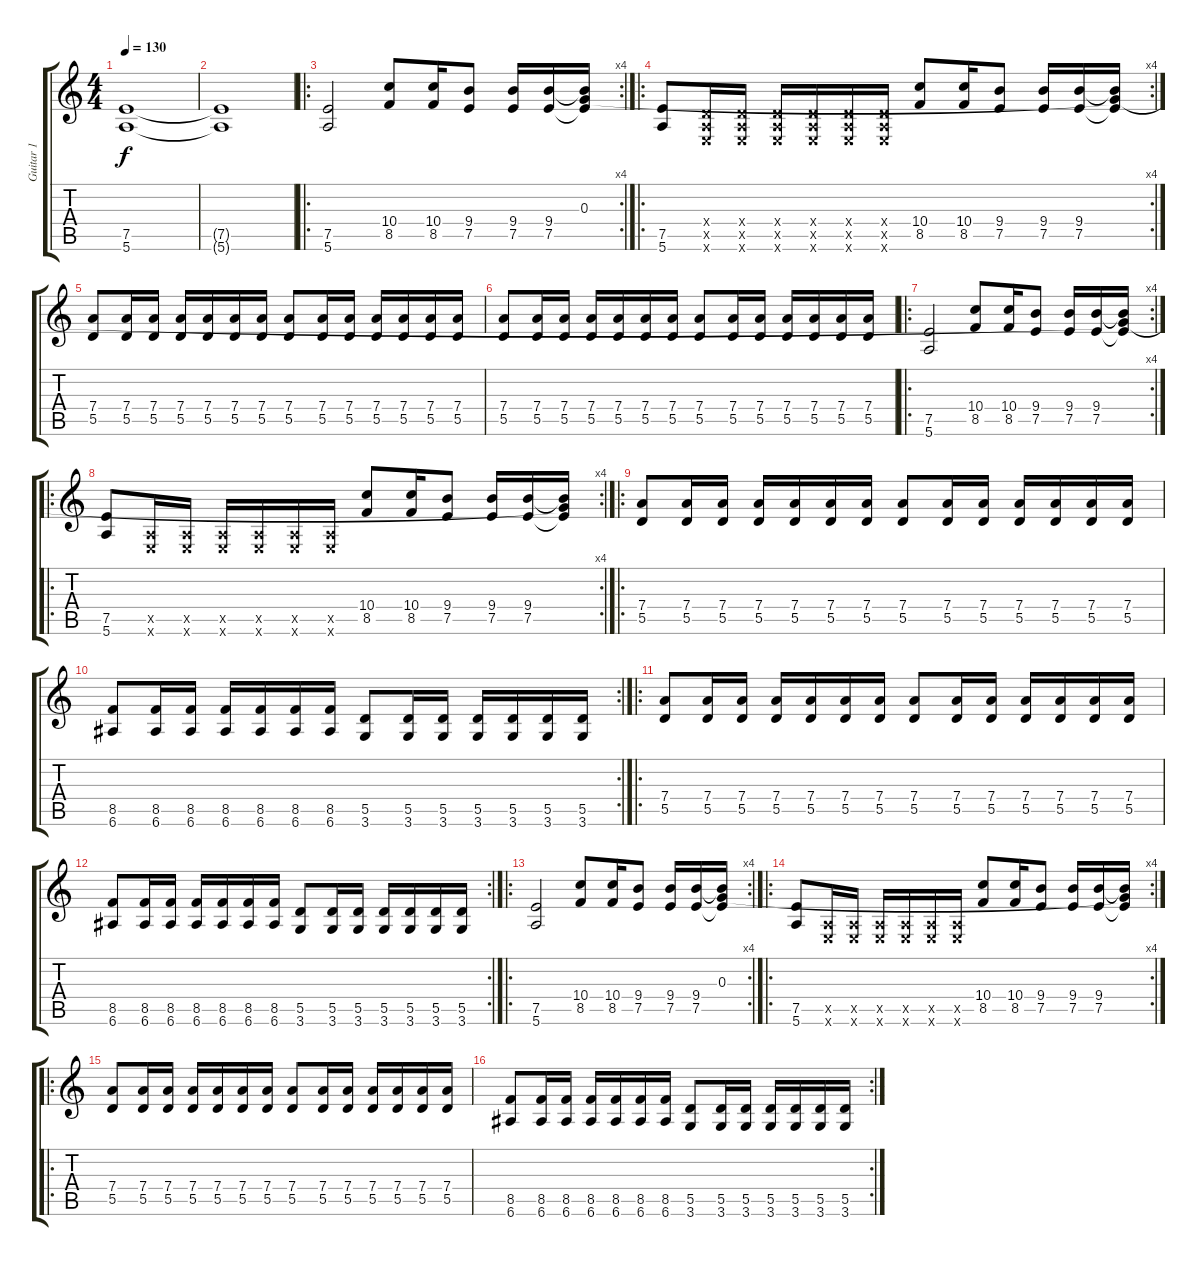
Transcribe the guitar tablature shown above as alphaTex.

\track ("Guitar 1" "Guitar 1") {instrument distortionguitar}
\staff {score tabs}
\tuning (E4 B3 G3 D3 A2 E2) {hide}
\ts (4 4)
\tempo 130
\clef g2
\ks c
(7.5 5.6).1{dy f instrument distortionguitar} |
(7.5{t} 5.6{t}).1 |
\ro
\rc 4
(7.5 5.6).2 (10.4 8.5).8 (10.4 8.5).16 (9.4 7.5).8 (9.4 7.5).16 (9.4 7.5).16 (0.3 9.4{t} 7.5{t}).16 |
\ro
\rc 4
(7.5 5.6).8 (0.4{x} 0.5{x} 0.6{x}).16 (0.4{x} 0.5{x} 0.6{x}).16 (0.4{x} 0.5{x} 0.6{x}).16 (0.4{x} 0.5{x} 0.6{x}).16 (0.4{x} 0.5{x} 0.6{x}).16 (0.4{x} 0.5{x} 0.6{x}).16 (10.4 8.5).8 (10.4 8.5).16 (9.4 7.5).8 (9.4 7.5).16 (9.4 7.5).16 (0.3{t} 9.4{t} 7.5{t}).16 |
(7.4 5.5).8 (7.4 5.5).16 (7.4 5.5).16 (7.4 5.5).16 (7.4 5.5).16 (7.4 5.5).16 (7.4 5.5).16 (7.4 5.5).8 (7.4 5.5).16 (7.4 5.5).16 (7.4 5.5).16 (7.4 5.5).16 (7.4 5.5).16 (7.4 5.5).16 |
(7.4 5.5).8 (7.4 5.5).16 (7.4 5.5).16 (7.4 5.5).16 (7.4 5.5).16 (7.4 5.5).16 (7.4 5.5).16 (7.4 5.5).8 (7.4 5.5).16 (7.4 5.5).16 (7.4 5.5).16 (7.4 5.5).16 (7.4 5.5).16 (7.4 5.5).16 |
\ro
\rc 4
(7.5 5.6).2 (10.4 8.5).8 (10.4 8.5).16 (9.4 7.5).8 (9.4 7.5).16 (9.4 7.5).16 (0.3{t} 9.4{t} 7.5{t}).16 |
\ro
\rc 4
(7.5 5.6).8 (0.5{x} 0.6{x}).16 (0.5{x} 0.6{x}).16 (0.5{x} 0.6{x}).16 (0.5{x} 0.6{x}).16 (0.5{x} 0.6{x}).16 (0.5{x} 0.6{x}).16 (10.4 8.5).8 (10.4 8.5).16 (9.4 7.5).8 (9.4 7.5).16 (9.4 7.5).16 (0.3{t} 9.4{t} 7.5{t}).16 |
\ro
(7.4 5.5).8 (7.4 5.5).16 (7.4 5.5).16 (7.4 5.5).16 (7.4 5.5).16 (7.4 5.5).16 (7.4 5.5).16 (7.4 5.5).8 (7.4 5.5).16 (7.4 5.5).16 (7.4 5.5).16 (7.4 5.5).16 (7.4 5.5).16 (7.4 5.5).16 |
\rc 2
(8.5 6.6).8 (8.5 6.6).16 (8.5 6.6).16 (8.5 6.6).16 (8.5 6.6).16 (8.5 6.6).16 (8.5 6.6).16 (5.5 3.6).8 (5.5 3.6).16 (5.5 3.6).16 (5.5 3.6).16 (5.5 3.6).16 (5.5 3.6).16 (5.5 3.6).16 |
\ro
(7.4 5.5).8 (7.4 5.5).16 (7.4 5.5).16 (7.4 5.5).16 (7.4 5.5).16 (7.4 5.5).16 (7.4 5.5).16 (7.4 5.5).8 (7.4 5.5).16 (7.4 5.5).16 (7.4 5.5).16 (7.4 5.5).16 (7.4 5.5).16 (7.4 5.5).16 |
\rc 2
(8.5 6.6).8 (8.5 6.6).16 (8.5 6.6).16 (8.5 6.6).16 (8.5 6.6).16 (8.5 6.6).16 (8.5 6.6).16 (5.5 3.6).8 (5.5 3.6).16 (5.5 3.6).16 (5.5 3.6).16 (5.5 3.6).16 (5.5 3.6).16 (5.5 3.6).16 |
\ro
\rc 4
(7.5 5.6).2 (10.4 8.5).8 (10.4 8.5).16 (9.4 7.5).8 (9.4 7.5).16 (9.4 7.5).16 (0.3 9.4{t} 7.5{t}).16 |
\ro
\rc 4
(7.5 5.6).8 (0.5{x} 0.6{x}).16 (0.5{x} 0.6{x}).16 (0.5{x} 0.6{x}).16 (0.5{x} 0.6{x}).16 (0.5{x} 0.6{x}).16 (0.5{x} 0.6{x}).16 (10.4 8.5).8 (10.4 8.5).16 (9.4 7.5).8 (9.4 7.5).16 (9.4 7.5).16 (0.3{t} 9.4{t} 7.5{t}).16 |
\ro
(7.4 5.5).8 (7.4 5.5).16 (7.4 5.5).16 (7.4 5.5).16 (7.4 5.5).16 (7.4 5.5).16 (7.4 5.5).16 (7.4 5.5).8 (7.4 5.5).16 (7.4 5.5).16 (7.4 5.5).16 (7.4 5.5).16 (7.4 5.5).16 (7.4 5.5).16 |
\rc 2
(8.5 6.6).8 (8.5 6.6).16 (8.5 6.6).16 (8.5 6.6).16 (8.5 6.6).16 (8.5 6.6).16 (8.5 6.6).16 (5.5 3.6).8 (5.5 3.6).16 (5.5 3.6).16 (5.5 3.6).16 (5.5 3.6).16 (5.5 3.6).16 (5.5 3.6).16
